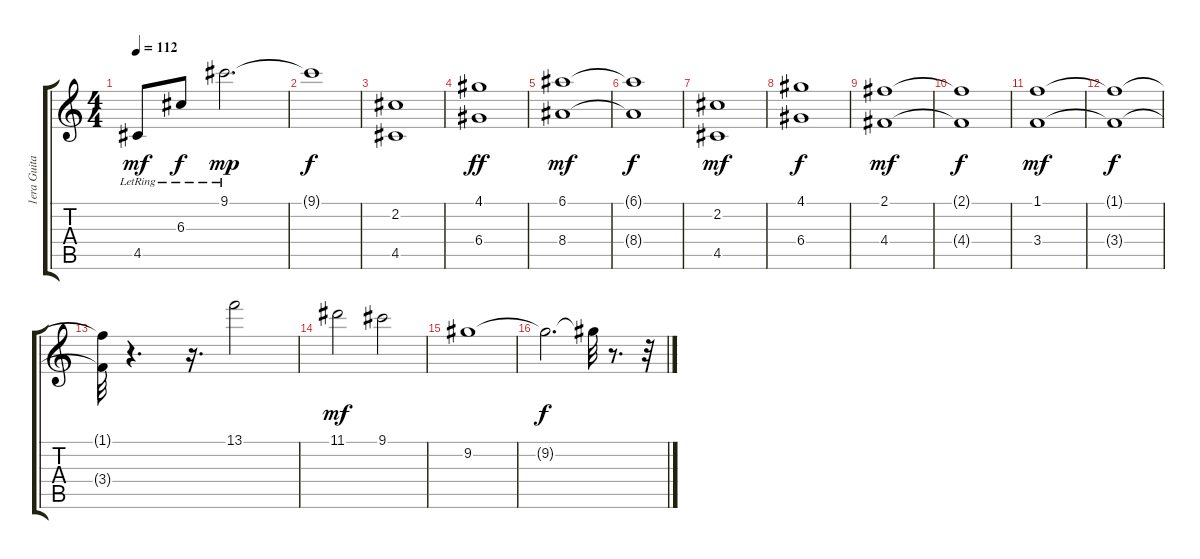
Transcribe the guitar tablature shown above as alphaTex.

\track ("1era Guitarra" "1era Guita") {instrument distortionguitar}
\staff {score tabs}
\tuning (E4 B3 G3 D3 A2 E2) {hide}
\ts (4 4)
\tempo 112
\clef g2
\ks c
4.5{lr}.8{dy mf instrument distortionguitar} 6.3{lr}.8{dy f} 9.1{lr}.2{d dy mp} |
9.1{t}.1{dy f} |
(2.2 4.5).1 |
(4.1 6.4).1{dy ff} |
(6.1 8.4).1{dy mf} |
(6.1{t} 8.4{t}).1{dy f} |
(2.2 4.5).1{dy mf} |
(4.1 6.4).1{dy f} |
(2.1 4.4).1{dy mf} |
(2.1{t} 4.4{t}).1{dy f} |
(1.1 3.4).1{dy mf} |
(1.1{t} 3.4{t}).1{dy f} |
(1.1{t} 3.4{t}).32 r.4{d} r.16{d} 13.1.2 |
11.1.2{dy mf} 9.1.2 |
9.2.1 |
9.2{t}.2{d dy f} 9.2{t}.32 r.8{d} r.32
